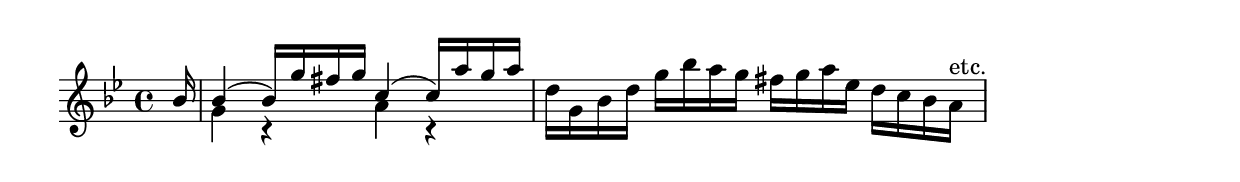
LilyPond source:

\version "2.6.3"
\include "english.ly"

\score {
  \relative c' <<
   \new Staff <<
   \time 4/4
   \key bf \major
   \clef treble
   { \partial 16 bf'16 | bf4( bf16) g'16 fs16 g16 c,4( c16) a'16 g16 a16 | \stemDown d,16 g,16 bf16 d16 g16 bf16 a16 g16 fs16 g16 a16 ef16 d16 c16 bf16 a16^"etc." }\\
   { \partial 16 s16 | g4 r4 a4 r4 } \bar "|"
   >>
  >>

  \midi { \tempo 4 = 100}
  \layout {  
    indent = 0.0\cm
    \context {
      \Score
       \remove Bar_number_engraver
    }
  }
}
